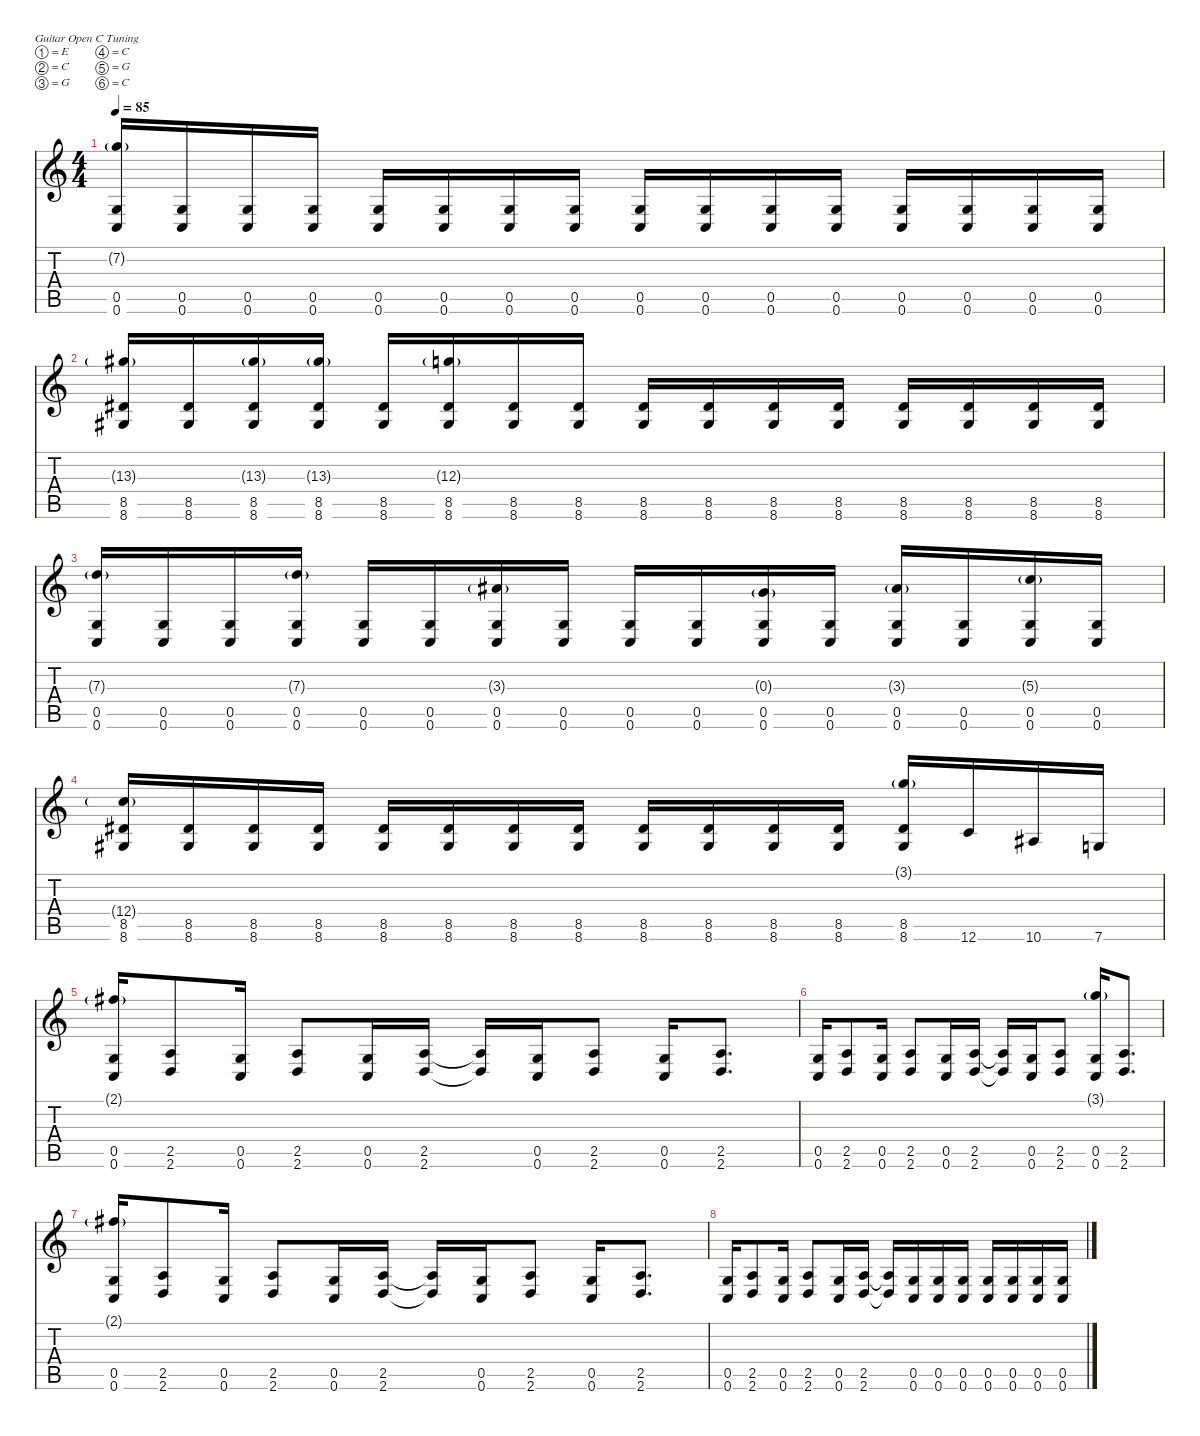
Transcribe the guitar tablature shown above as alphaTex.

\defaultSystemsLayout 4
\hideDynamics
\bracketExtendMode nobrackets
\singleTrackTrackNamePolicy hidden
\multiTrackTrackNamePolicy hidden
\firstSystemTrackNameMode fullname
\firstSystemTrackNameOrientation horizontal
\otherSystemsTrackNameOrientation horizontal
\track ("Guitar 1" "dist.guit.") {instrument distortionguitar}
\staff {score tabs}
\tuning (E4 C4 G3 C3 G2 C2)
\ts (4 4)
\tempo 85
\clef g2
\ks c
(7.2{g} 0.5 0.6).16{dy f beam Up} (0.5 0.6).16{beam Up} (0.5 0.6).16{beam Up} (0.5 0.6).16{beam Up} (0.5 0.6).16{beam Up} (0.5 0.6).16{beam Up} (0.5 0.6).16{beam Up} (0.5 0.6).16{beam Up} (0.5 0.6).16{beam Up} (0.5 0.6).16{beam Up} (0.5 0.6).16{beam Up} (0.5 0.6).16{beam Up} (0.5 0.6).16{beam Up} (0.5 0.6).16{beam Up} (0.5 0.6).16{beam Up} (0.5 0.6).16{beam Up} |
(13.3{g acc #} 8.5{acc #} 8.6{acc #}).16{beam Up} (8.5{acc #} 8.6{acc #}).16{beam Up} (13.3{g acc #} 8.5{acc #} 8.6{acc #}).16{beam Up} (13.3{g acc #} 8.5{acc #} 8.6{acc #}).16{beam Up} (8.5{acc #} 8.6{acc #}).16{beam Up} (12.3{g} 8.5{acc #} 8.6{acc #}).16{beam Up} (8.5{acc #} 8.6{acc #}).16{beam Up} (8.5{acc #} 8.6{acc #}).16{beam Up} (8.5{acc #} 8.6{acc #}).16{beam Up} (8.5{acc #} 8.6{acc #}).16{beam Up} (8.5{acc #} 8.6{acc #}).16{beam Up} (8.5{acc #} 8.6{acc #}).16{beam Up} (8.5{acc #} 8.6{acc #}).16{beam Up} (8.5{acc #} 8.6{acc #}).16{beam Up} (8.5{acc #} 8.6{acc #}).16{beam Up} (8.5{acc #} 8.6{acc #}).16{beam Up} |
(7.3{g} 0.5 0.6).16{beam Up} (0.5 0.6).16{beam Up} (0.5 0.6).16{beam Up} (7.3{g} 0.5 0.6).16{beam Up} (0.5 0.6).16{beam Up} (0.5 0.6).16{beam Up} (3.3{g acc #} 0.5 0.6).16{beam Up} (0.5 0.6).16{beam Up} (0.5 0.6).16{beam Up} (0.5 0.6).16{beam Up} (0.3{g} 0.5 0.6).16{beam Up} (0.5 0.6).16{beam Up} (3.3{g acc #} 0.5 0.6).16{beam Up} (0.5 0.6).16{beam Up} (5.3{g} 0.5 0.6).16{beam Up} (0.5 0.6).16{beam Up} |
(12.4{g} 8.5{acc #} 8.6{acc #}).16{beam Up} (8.5{acc #} 8.6{acc #}).16{beam Up} (8.5{acc #} 8.6{acc #}).16{beam Up} (8.5{acc #} 8.6{acc #}).16{beam Up} (8.5{acc #} 8.6{acc #}).16{beam Up} (8.5{acc #} 8.6{acc #}).16{beam Up} (8.5{acc #} 8.6{acc #}).16{beam Up} (8.5{acc #} 8.6{acc #}).16{beam Up} (8.5{acc #} 8.6{acc #}).16{beam Up} (8.5{acc #} 8.6{acc #}).16{beam Up} (8.5{acc #} 8.6{acc #}).16{beam Up} (8.5{acc #} 8.6{acc #}).16{beam Up} (3.1{g} 8.5{acc #} 8.6{acc #}).16{beam Up} 12.6.16{beam Up} 10.6{acc #}.16{beam Up} 7.6.16{beam Up} |
(2.1{g acc #} 0.5 0.6).16{beam Up} (2.5 2.6).8{beam Up} (0.5 0.6).16{beam Up} (2.5 2.6).8{beam Up} (0.5 0.6).16{beam Up} (2.5 2.6).16{beam Up} (2.5{t} 2.6{t}).16{beam Up} (0.5 0.6).16{beam Up} (2.5 2.6).8{beam Up} (0.5 0.6).16{beam Up} (2.5 2.6).8{d beam Up} |
(0.5 0.6).16{beam Up} (2.5 2.6).8{beam Up} (0.5 0.6).16{beam Up} (2.5 2.6).8{beam Up} (0.5 0.6).16{beam Up} (2.5 2.6).16{beam Up} (2.5{t} 2.6{t}).16{beam Up} (0.5 0.6).16{beam Up} (2.5 2.6).8{beam Up} (3.1{g} 0.5 0.6).16{beam Up} (2.5 2.6).8{d beam Up} |
(2.1{g acc #} 0.5 0.6).16{beam Up} (2.5 2.6).8{beam Up} (0.5 0.6).16{beam Up} (2.5 2.6).8{beam Up} (0.5 0.6).16{beam Up} (2.5 2.6).16{beam Up} (2.5{t} 2.6{t}).16{beam Up} (0.5 0.6).16{beam Up} (2.5 2.6).8{beam Up} (0.5 0.6).16{beam Up} (2.5 2.6).8{d beam Up} |
(0.5 0.6).16{beam Up} (2.5 2.6).8{beam Up} (0.5 0.6).16{beam Up} (2.5 2.6).8{beam Up} (0.5 0.6).16{beam Up} (2.5 2.6).16{beam Up} (2.5{t} 2.6{t}).16{beam Up} (0.5 0.6).16{beam Up} (0.5 0.6).16{beam Up} (0.5 0.6).16{beam Up} (0.5 0.6).16{beam Up} (0.5 0.6).16{beam Up} (0.5 0.6).16{beam Up} (0.5 0.6).16{beam Up}
